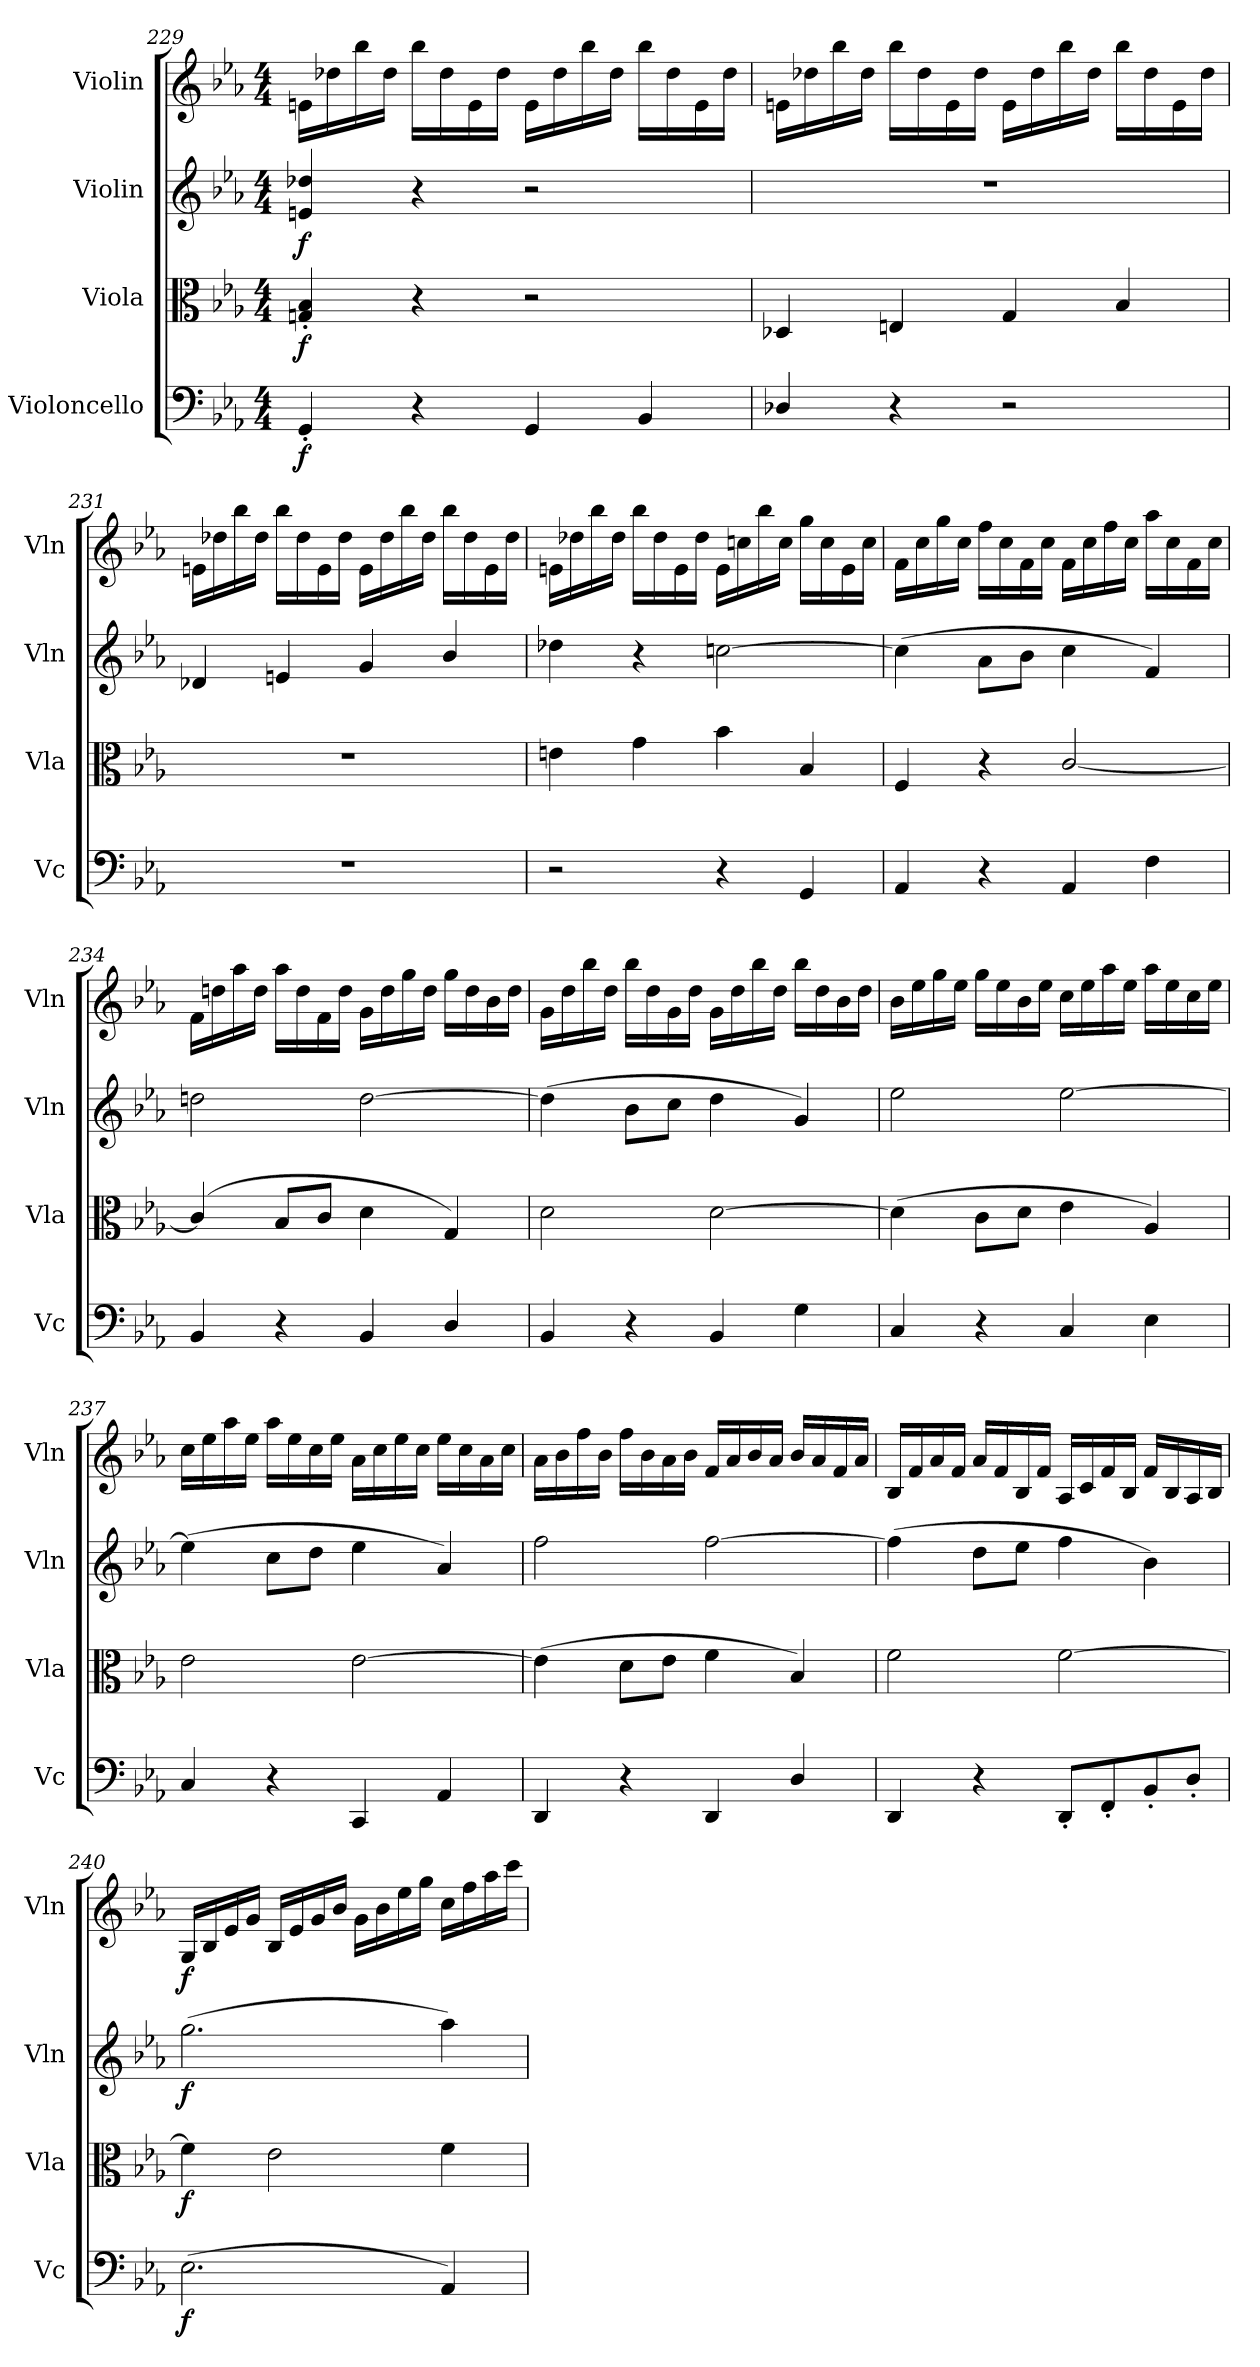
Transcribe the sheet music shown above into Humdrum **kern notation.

**kern	**dynam	**kern	**dynam	**kern	**dynam	**kern	**dynam
*part4	*part4	*part3	*part3	*part2	*part2	*part1	*part1
*staff4	*staff4	*staff3	*staff3	*staff2	*staff2	*staff1	*staff1
*I"Violoncello	*	*I"Viola	*	*I"Violin	*	*I"Violin	*
*I'Vc	*	*I'Vla	*	*I'Vln	*	*I'Vln	*
*clefF4	*	*clefC3	*	*clefG2	*	*clefG2	*
*k[b-e-a-]	*	*k[b-e-a-]	*	*k[b-e-a-]	*	*k[b-e-a-]	*
*M4/4	*	*M4/4	*	*M4/4	*	*M4/4	*
=229	=229	=229	=229	=229	=229	=229	=229
4GG'/	f	4Gn'/ 4B-'/	f	4en/ 4dd-X/	f	16en\LL	.
.	.	.	.	.	.	16dd-X\	.
.	.	.	.	.	.	16bb-\	.
.	.	.	.	.	.	16dd-\JJ	.
4r	.	4r	.	4r	.	16bb-\LL	.
.	.	.	.	.	.	16dd-\	.
.	.	.	.	.	.	16e\	.
.	.	.	.	.	.	16dd-\JJ	.
4GG/	.	2r	.	2r	.	16e\LL	.
.	.	.	.	.	.	16dd-\	.
.	.	.	.	.	.	16bb-\	.
.	.	.	.	.	.	16dd-\JJ	.
4BB-/	.	.	.	.	.	16bb-\LL	.
.	.	.	.	.	.	16dd-\	.
.	.	.	.	.	.	16e\	.
.	.	.	.	.	.	16dd-\JJ	.
=230	=230	=230	=230	=230	=230	=230	=230
4D-X/	.	4D-X/	.	1r	.	16en\LL	.
.	.	.	.	.	.	16dd-X\	.
.	.	.	.	.	.	16bb-\	.
.	.	.	.	.	.	16dd-\JJ	.
4r	.	4En/	.	.	.	16bb-\LL	.
.	.	.	.	.	.	16dd-\	.
.	.	.	.	.	.	16e\	.
.	.	.	.	.	.	16dd-\JJ	.
2r	.	4G/	.	.	.	16e\LL	.
.	.	.	.	.	.	16dd-\	.
.	.	.	.	.	.	16bb-\	.
.	.	.	.	.	.	16dd-\JJ	.
.	.	4B-/	.	.	.	16bb-\LL	.
.	.	.	.	.	.	16dd-\	.
.	.	.	.	.	.	16e\	.
.	.	.	.	.	.	16dd-\JJ	.
=231	=231	=231	=231	=231	=231	=231	=231
1r	.	1r	.	4d-X/	.	16en\LL	.
.	.	.	.	.	.	16dd-X\	.
.	.	.	.	.	.	16bb-\	.
.	.	.	.	.	.	16dd-\JJ	.
.	.	.	.	4en/	.	16bb-\LL	.
.	.	.	.	.	.	16dd-\	.
.	.	.	.	.	.	16e\	.
.	.	.	.	.	.	16dd-\JJ	.
.	.	.	.	4g/	.	16e\LL	.
.	.	.	.	.	.	16dd-\	.
.	.	.	.	.	.	16bb-\	.
.	.	.	.	.	.	16dd-\JJ	.
.	.	.	.	4b-/	.	16bb-\LL	.
.	.	.	.	.	.	16dd-\	.
.	.	.	.	.	.	16e\	.
.	.	.	.	.	.	16dd-\JJ	.
=232	=232	=232	=232	=232	=232	=232	=232
2r	.	4en\	.	4dd-X\	.	16en\LL	.
.	.	.	.	.	.	16dd-X\	.
.	.	.	.	.	.	16bb-\	.
.	.	.	.	.	.	16dd-\JJ	.
.	.	4g\	.	4r	.	16bb-\LL	.
.	.	.	.	.	.	16dd-\	.
.	.	.	.	.	.	16e\	.
.	.	.	.	.	.	16dd-\JJ	.
4r	.	4b-\	.	[2ccn\	.	16e\LL	.
.	.	.	.	.	.	16ccn\	.
.	.	.	.	.	.	16bb-\	.
.	.	.	.	.	.	16cc\JJ	.
4GG/	.	4B-/	.	.	.	16gg\LL	.
.	.	.	.	.	.	16cc\	.
.	.	.	.	.	.	16e\	.
.	.	.	.	.	.	16cc\JJ	.
=233	=233	=233	=233	=233	=233	=233	=233
4AA-/	.	4F/	.	(4cc\]	.	16f\LL	.
.	.	.	.	.	.	16cc\	.
.	.	.	.	.	.	16gg\	.
.	.	.	.	.	.	16cc\JJ	.
4r	.	4r	.	8a-\L	.	16ff\LL	.
.	.	.	.	.	.	16cc\	.
.	.	.	.	8b-\J	.	16f\	.
.	.	.	.	.	.	16cc\JJ	.
4AA-/	.	[2c/	.	4cc\	.	16f\LL	.
.	.	.	.	.	.	16cc\	.
.	.	.	.	.	.	16ff\	.
.	.	.	.	.	.	16cc\JJ	.
4F\	.	.	.	4f/)	.	16aa-\LL	.
.	.	.	.	.	.	16cc\	.
.	.	.	.	.	.	16f\	.
.	.	.	.	.	.	16cc\JJ	.
=234	=234	=234	=234	=234	=234	=234	=234
4BB-/	.	(4c/]	.	2ddn\	.	16f\LL	.
.	.	.	.	.	.	16ddn\	.
.	.	.	.	.	.	16aa-\	.
.	.	.	.	.	.	16dd\JJ	.
4r	.	8B-/L	.	.	.	16aa-\LL	.
.	.	.	.	.	.	16dd\	.
.	.	8c/J	.	.	.	16f\	.
.	.	.	.	.	.	16dd\JJ	.
4BB-/	.	4d\	.	[2dd\	.	16g\LL	.
.	.	.	.	.	.	16dd\	.
.	.	.	.	.	.	16gg\	.
.	.	.	.	.	.	16dd\JJ	.
4D/	.	4G/)	.	.	.	16gg\LL	.
.	.	.	.	.	.	16dd\	.
.	.	.	.	.	.	16b-\	.
.	.	.	.	.	.	16dd\JJ	.
=235	=235	=235	=235	=235	=235	=235	=235
4BB-/	.	2d\	.	(4dd\]	.	16g\LL	.
.	.	.	.	.	.	16dd\	.
.	.	.	.	.	.	16bb-\	.
.	.	.	.	.	.	16dd\JJ	.
4r	.	.	.	8b-\L	.	16bb-\LL	.
.	.	.	.	.	.	16dd\	.
.	.	.	.	8cc\J	.	16g\	.
.	.	.	.	.	.	16dd\JJ	.
4BB-/	.	[2d\	.	4dd\	.	16g\LL	.
.	.	.	.	.	.	16dd\	.
.	.	.	.	.	.	16bb-\	.
.	.	.	.	.	.	16dd\JJ	.
4G\	.	.	.	4g/)	.	16bb-\LL	.
.	.	.	.	.	.	16dd\	.
.	.	.	.	.	.	16b-\	.
.	.	.	.	.	.	16dd\JJ	.
=236	=236	=236	=236	=236	=236	=236	=236
4C/	.	(4d\]	.	2ee-\	.	16b-\LL	.
.	.	.	.	.	.	16ee-\	.
.	.	.	.	.	.	16gg\	.
.	.	.	.	.	.	16ee-\JJ	.
4r	.	8c\L	.	.	.	16gg\LL	.
.	.	.	.	.	.	16ee-\	.
.	.	8d\J	.	.	.	16b-\	.
.	.	.	.	.	.	16ee-\JJ	.
4C/	.	4e-\	.	[2ee-\	.	16cc\LL	.
.	.	.	.	.	.	16ee-\	.
.	.	.	.	.	.	16aa-\	.
.	.	.	.	.	.	16ee-\JJ	.
4E-\	.	4A-/)	.	.	.	16aa-\LL	.
.	.	.	.	.	.	16ee-\	.
.	.	.	.	.	.	16cc\	.
.	.	.	.	.	.	16ee-\JJ	.
=237	=237	=237	=237	=237	=237	=237	=237
4C/	.	2e-\	.	(4ee-\]	.	16cc\LL	.
.	.	.	.	.	.	16ee-\	.
.	.	.	.	.	.	16aa-\	.
.	.	.	.	.	.	16ee-\JJ	.
4r	.	.	.	8cc\L	.	16aa-\LL	.
.	.	.	.	.	.	16ee-\	.
.	.	.	.	8dd\J	.	16cc\	.
.	.	.	.	.	.	16ee-\JJ	.
4CC/	.	[2e-\	.	4ee-\	.	16a-\LL	.
.	.	.	.	.	.	16cc\	.
.	.	.	.	.	.	16ee-\	.
.	.	.	.	.	.	16cc\JJ	.
4AA-/	.	.	.	4a-/)	.	16ee-\LL	.
.	.	.	.	.	.	16cc\	.
.	.	.	.	.	.	16a-\	.
.	.	.	.	.	.	16cc\JJ	.
=238	=238	=238	=238	=238	=238	=238	=238
4DD/	.	(4e-\]	.	2ff\	.	16a-\LL	.
.	.	.	.	.	.	16b-\	.
.	.	.	.	.	.	16ff\	.
.	.	.	.	.	.	16b-\JJ	.
4r	.	8d\L	.	.	.	16ff\LL	.
.	.	.	.	.	.	16b-\	.
.	.	8e-\J	.	.	.	16a-\	.
.	.	.	.	.	.	16b-\JJ	.
4DD/	.	4f\	.	[2ff\	.	16f/LL	.
.	.	.	.	.	.	16a-/	.
.	.	.	.	.	.	16b-/	.
.	.	.	.	.	.	16a-/JJ	.
4D/	.	4B-/)	.	.	.	16b-/LL	.
.	.	.	.	.	.	16a-/	.
.	.	.	.	.	.	16f/	.
.	.	.	.	.	.	16a-/JJ	.
=239	=239	=239	=239	=239	=239	=239	=239
4DD/	.	2f\	.	(4ff\]	.	16B-/LL	.
.	.	.	.	.	.	16f/	.
.	.	.	.	.	.	16a-/	.
.	.	.	.	.	.	16f/JJ	.
4r	.	.	.	8dd\L	.	16a-/LL	.
.	.	.	.	.	.	16f/	.
.	.	.	.	8ee-\J	.	16B-/	.
.	.	.	.	.	.	16f/JJ	.
8DD'/L	.	[2f\	.	4ff\	.	16A-/LL	.
.	.	.	.	.	.	16c/	.
8FF'/	.	.	.	.	.	16f/	.
.	.	.	.	.	.	16B-/JJ	.
8BB-'/	.	.	.	4b-\)	.	16f/LL	.
.	.	.	.	.	.	16B-/	.
8D'/J	.	.	.	.	.	16A-/	.
.	.	.	.	.	.	16B-/JJ	.
=240	=240	=240	=240	=240	=240	=240	=240
(2.E-\	f	4f\]	f	(2.gg\	f	16G/LL	f
.	.	.	.	.	.	16B-/	.
.	.	.	.	.	.	16e-/	.
.	.	.	.	.	.	16g/JJ	.
.	.	2e-\	.	.	.	16B-/LL	.
.	.	.	.	.	.	16e-/	.
.	.	.	.	.	.	16g/	.
.	.	.	.	.	.	16b-/JJ	.
.	.	.	.	.	.	16g\LL	.
.	.	.	.	.	.	16b-\	.
.	.	.	.	.	.	16ee-\	.
.	.	.	.	.	.	16gg\JJ	.
4AA-/)	.	4f\	.	4aa-\)	.	16cc\LL	.
.	.	.	.	.	.	16ff\	.
.	.	.	.	.	.	16aa-\	.
.	.	.	.	.	.	16ccc\JJ	.
=	=	=	=	=	=	=	=
*-	*-	*-	*-	*-	*-	*-	*-
